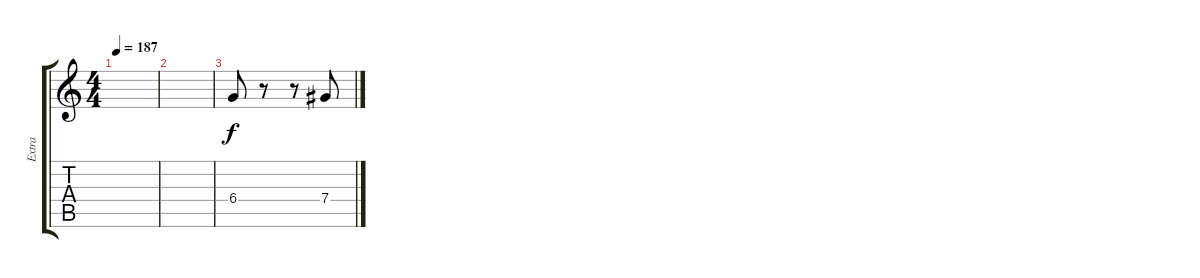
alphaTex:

\track ("Extra" "Extra") {instrument distortionguitar}
\staff {score tabs}
\tuning (Eb4 Bb3 Gb3 Db3 Ab2 Db2) {hide}
\ts (4 4)
\tempo 187
\clef g2
\ks c
|
|
6.4.8 r.8 r.8 7.4.8
